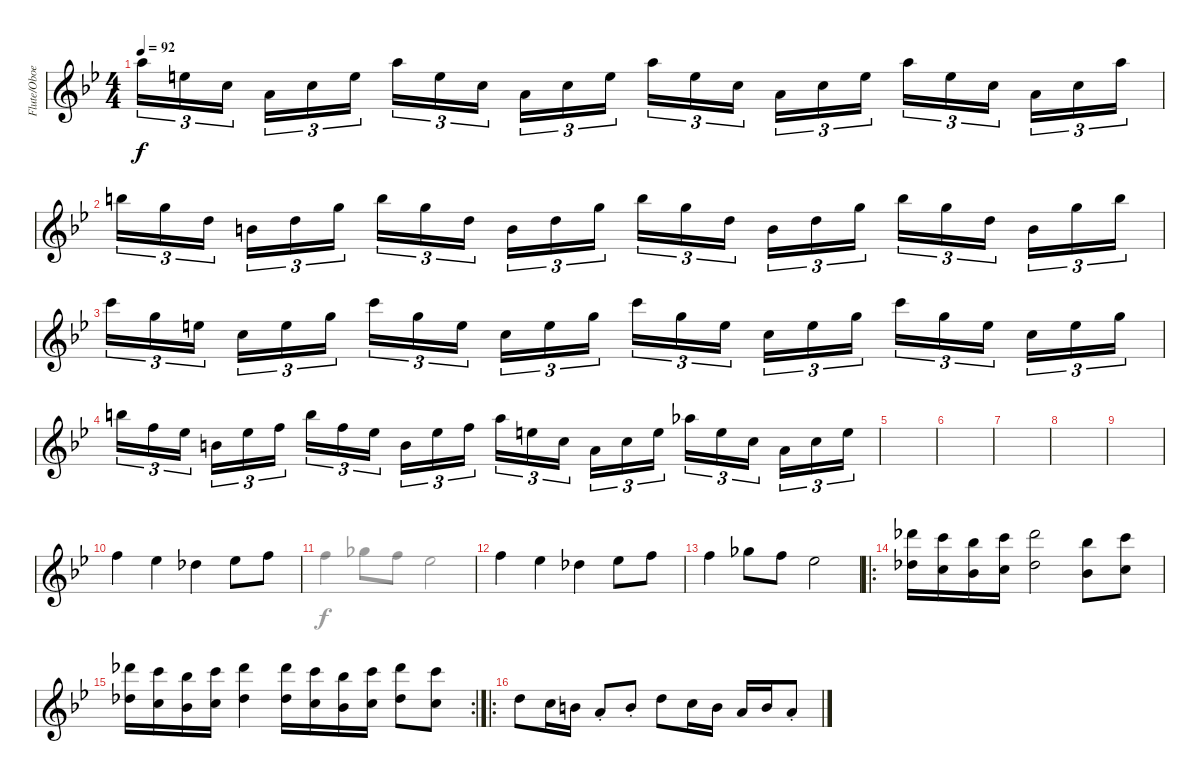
\track ("Flute/Oboe" "Flute/Oboe") {instrument flute}
\staff {score}
\tuning (E5 B4 G4 D4 A3 E3) {hide}
\voice
\ts (4 4)
\tempo 92
\clef g2
\ks gminor
10.2.16{tu (3 2) dy f} 5.2.16{tu (3 2)} 1.2.16{tu (3 2) beam splitsecondary} 2.3.16{tu (3 2)} 1.2.16{tu (3 2)} 5.2.16{tu (3 2)} 10.2.16{tu (3 2)} 5.2.16{tu (3 2)} 1.2.16{tu (3 2) beam splitsecondary} 2.3.16{tu (3 2)} 1.2.16{tu (3 2)} 5.2.16{tu (3 2)} 10.2.16{tu (3 2)} 5.2.16{tu (3 2)} 1.2.16{tu (3 2) beam splitsecondary} 2.3.16{tu (3 2)} 1.2.16{tu (3 2)} 5.2.16{tu (3 2)} 10.2.16{tu (3 2)} 5.2.16{tu (3 2)} 1.2.16{tu (3 2) beam splitsecondary} 2.3.16{tu (3 2)} 1.2.16{tu (3 2)} 10.2.16{tu (3 2)} |
12.2.16{tu (3 2)} 8.2.16{tu (3 2)} 3.2.16{tu (3 2) beam splitsecondary} 0.2.16{tu (3 2)} 3.2.16{tu (3 2)} 8.2.16{tu (3 2)} 12.2.16{tu (3 2)} 8.2.16{tu (3 2)} 3.2.16{tu (3 2) beam splitsecondary} 0.2.16{tu (3 2)} 3.2.16{tu (3 2)} 8.2.16{tu (3 2)} 12.2.16{tu (3 2)} 8.2.16{tu (3 2)} 3.2.16{tu (3 2) beam splitsecondary} 0.2.16{tu (3 2)} 3.2.16{tu (3 2)} 8.2.16{tu (3 2)} 12.2.16{tu (3 2)} 8.2.16{tu (3 2)} 3.2.16{tu (3 2) beam splitsecondary} 0.2.16{tu (3 2)} 8.2.16{tu (3 2)} 12.2.16{tu (3 2)} |
13.2.16{tu (3 2)} 8.2.16{tu (3 2)} 5.2.16{tu (3 2) beam splitsecondary} 1.2.16{tu (3 2)} 5.2.16{tu (3 2)} 8.2.16{tu (3 2)} 13.2.16{tu (3 2)} 8.2.16{tu (3 2)} 5.2.16{tu (3 2) beam splitsecondary} 1.2.16{tu (3 2)} 5.2.16{tu (3 2)} 8.2.16{tu (3 2)} 13.2.16{tu (3 2)} 8.2.16{tu (3 2)} 5.2.16{tu (3 2) beam splitsecondary} 1.2.16{tu (3 2)} 5.2.16{tu (3 2)} 8.2.16{tu (3 2)} 13.2.16{tu (3 2)} 8.2.16{tu (3 2)} 5.2.16{tu (3 2) beam splitsecondary} 1.2.16{tu (3 2)} 5.2.16{tu (3 2)} 8.2.16{tu (3 2)} |
12.2.16{tu (3 2)} 6.2.16{tu (3 2)} 4.2.16{tu (3 2) beam splitsecondary} 0.2.16{tu (3 2)} 4.2.16{tu (3 2)} 6.2.16{tu (3 2)} 12.2.16{tu (3 2)} 6.2.16{tu (3 2)} 4.2.16{tu (3 2) beam splitsecondary} 0.2.16{tu (3 2)} 4.2.16{tu (3 2)} 6.2.16{tu (3 2)} 10.2.16{tu (3 2)} 5.2.16{tu (3 2)} 1.2.16{tu (3 2) beam splitsecondary} 2.3.16{tu (3 2)} 1.2.16{tu (3 2)} 5.2.16{tu (3 2)} 9.2.16{tu (3 2)} 5.2.16{tu (3 2)} 1.2.16{tu (3 2) beam splitsecondary} 2.3.16{tu (3 2)} 1.2.16{tu (3 2)} 5.2.16{tu (3 2)} |
|
|
|
|
|
10.3.4{instrument oboe} 8.3.4 6.3.4 8.3.8 10.3.8 |
|
10.3.4 8.3.4 6.3.4 8.3.8 10.3.8 |
10.3.4 11.3.8 10.3.8 8.3.2 |
\ro
(14.2 11.4).16{instrument flute} (13.2 10.4).16 (11.2 8.4).16 (13.2 10.4).16 (14.2 11.4).2 (11.2 8.4).8 (13.2 10.4).8 |
\rc 2
(14.2 11.4).16 (13.2 10.4).16 (11.2 8.4).16 (13.2 10.4).16 (14.2 11.4).4 (14.2 11.4).16 (13.2 10.4).16 (11.2 8.4).16 (13.2 10.4).16 (14.2 11.4).8 (13.2 10.4).8 |
\ro
7.3.8 5.3.16 4.3.16 2.3{st}.8 4.3{st}.8 7.3.8 5.3.16 4.3.16 2.3.16 4.3.16 2.3{st}.8
\voice
\clef g2
\ottava regular
\simile none
\ks gminor
|
|
|
|
|
|
|
|
|
|
10.3.4 11.3.8 10.3.8 8.3.2 |
|
|
|
|
